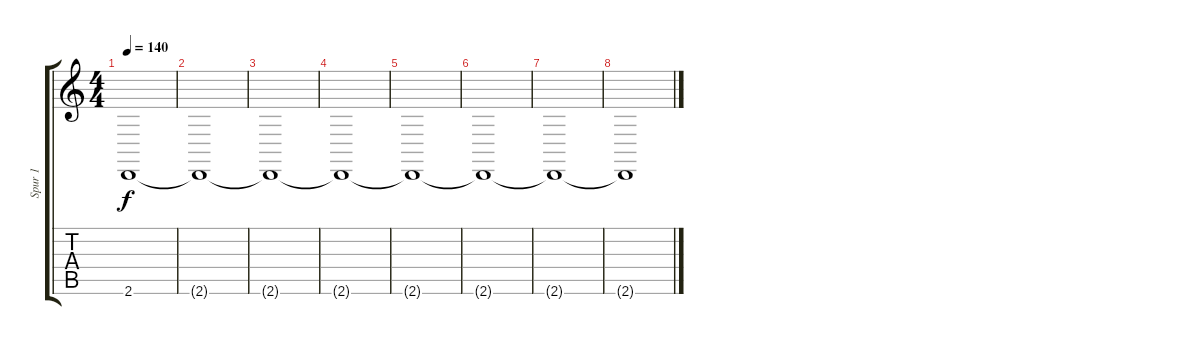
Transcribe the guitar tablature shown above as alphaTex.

\track ("Spur 1" "Spur 1") {instrument lead7fifths}
\staff {score tabs}
\tuning (E4 B3 G3 D3 F2 C2) {hide}
\ts (4 4)
\tempo 140
\clef g2
\ks c
2.6{t}.1{dy f} |
2.6{t}.1 |
2.6{t}.1 |
2.6{t}.1 |
2.6{t}.1 |
2.6{t}.1 |
2.6{t}.1 |
2.6{t}.1
